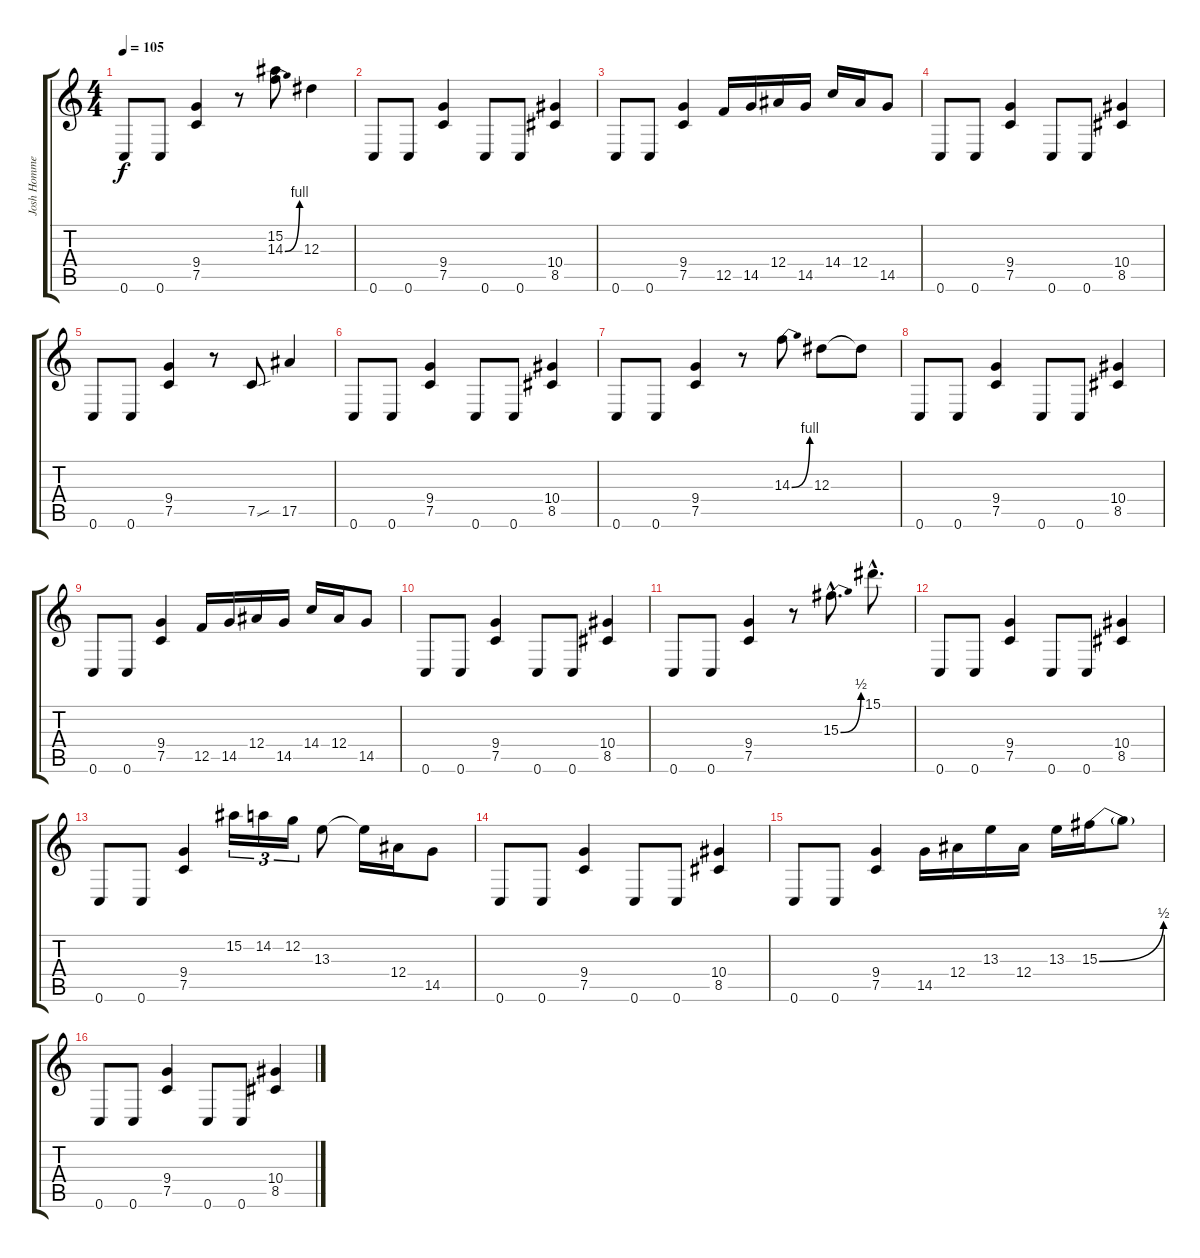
\track ("Josh Homme" "Josh Homme") {instrument overdrivenguitar}
\staff {score tabs}
\tuning (C4 G3 Eb3 Bb2 F2 C2) {hide}
\ts (4 4)
\tempo 105
\clef g2
\ks c
0.6.8{dy f} 0.6.8 (9.4 7.5).4 r.8 (15.2 14.3{be (bend 0 0 60 4)}).8 12.3.4 |
0.6.8 0.6.8 (9.4 7.5).4 0.6.8 0.6.8 (10.4 8.5).4 |
0.6.8 0.6.8 (9.4 7.5).4 12.5.16 14.5.16 12.4.16 14.5.16 14.4.16 12.4.16 14.5.8 |
0.6.8 0.6.8 (9.4 7.5).4 0.6.8 0.6.8 (10.4 8.5).4 |
0.6.8 0.6.8 (9.4 7.5).4 r.8 7.5{sou}.8 17.5.4 |
0.6.8 0.6.8 (9.4 7.5).4 0.6.8 0.6.8 (10.4 8.5).4 |
0.6.8 0.6.8 (9.4 7.5).4 r.8 14.3{be (bend 0 0 60 4)}.8 12.3.8 12.3{t}.8 |
0.6.8 0.6.8 (9.4 7.5).4 0.6.8 0.6.8 (10.4 8.5).4 |
0.6.8 0.6.8 (9.4 7.5).4 12.5.16 14.5.16 12.4.16 14.5.16 14.4.16 12.4.16 14.5.8 |
0.6.8 0.6.8 (9.4 7.5).4 0.6.8 0.6.8 (10.4 8.5).4 |
0.6.8 0.6.8 (9.4 7.5).4 r.8 15.3{be (bend 0 0 60 2) hac}.8{d} 15.1{hac}.8{d} |
0.6.8 0.6.8 (9.4 7.5).4 0.6.8 0.6.8 (10.4 8.5).4 |
0.6.8 0.6.8 (9.4 7.5).4 15.2.16{tu (3 2)} 14.2.16{tu (3 2)} 12.2.16{tu (3 2)} 13.3.8 13.3{t}.16 12.4.16 14.5.8 |
0.6.8 0.6.8 (9.4 7.5).4 0.6.8 0.6.8 (10.4 8.5).4 |
0.6.8 0.6.8 (9.4 7.5).4 14.5.16 12.4.16 13.3.16 12.4.16 13.3.16 15.3{be (bend 0 0 60 2)}.16 15.3{t}.8 |
0.6.8 0.6.8 (9.4 7.5).4 0.6.8 0.6.8 (10.4 8.5).4
